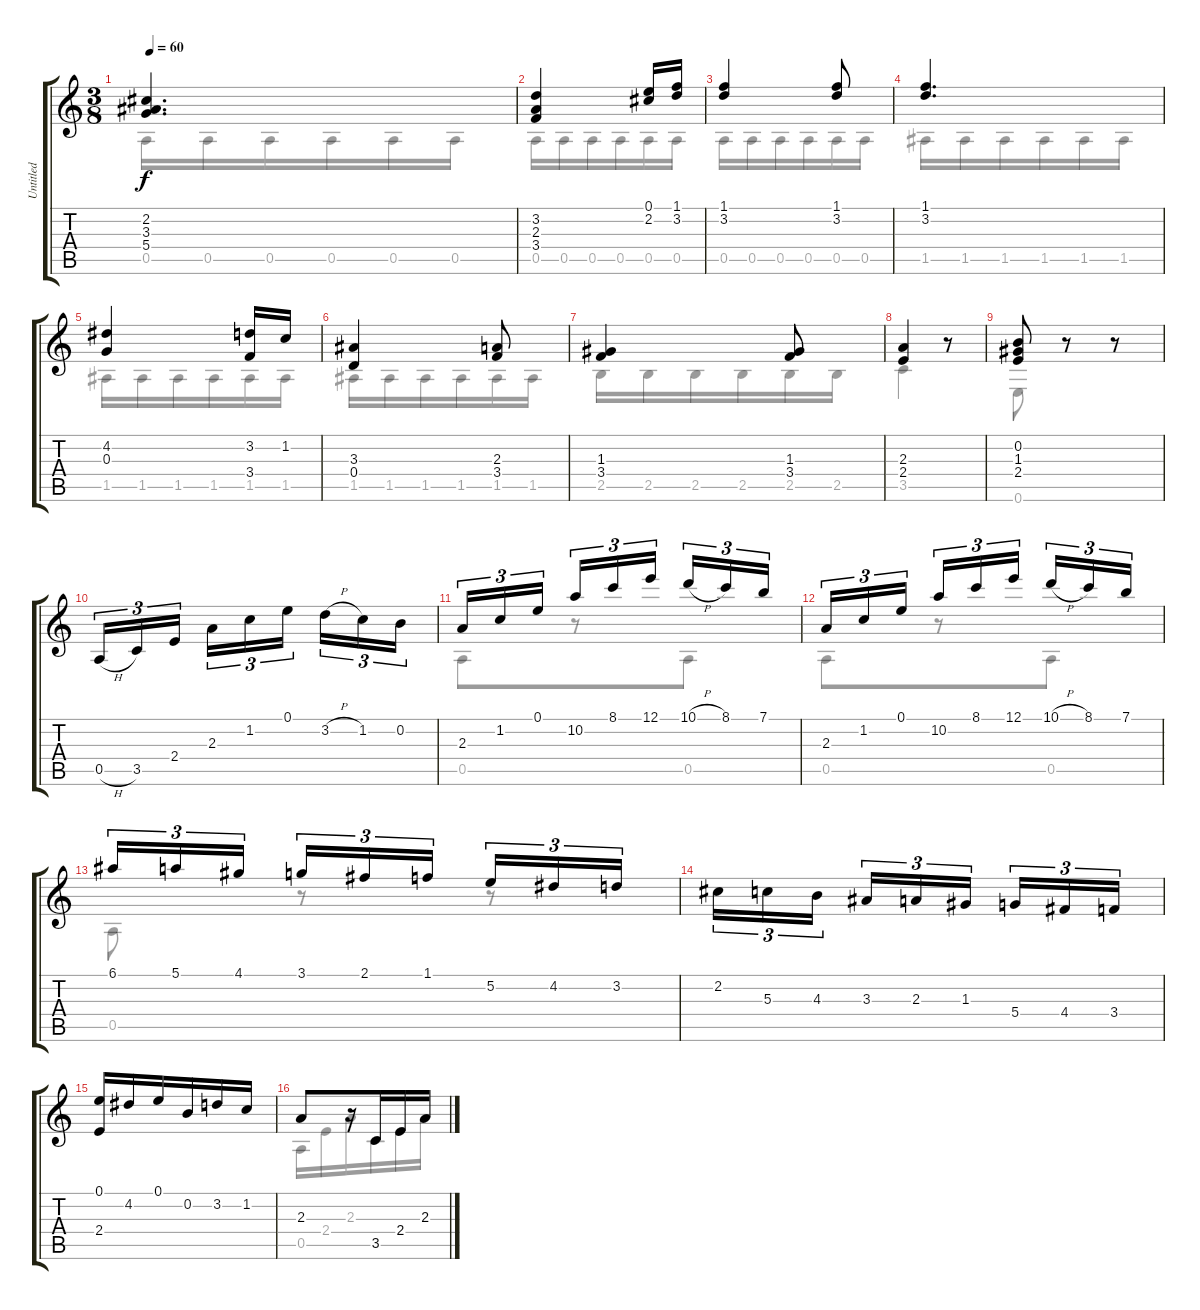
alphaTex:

\track ("Untitled" "Untitled") {instrument acousticguitarnylon}
\staff {score tabs}
\tuning (E4 B3 G3 D3 A2 E2) {hide}
\voice
\ts (3 8)
\tempo 60
\clef g2
\ks c
(2.2 3.3 5.4).4{d dy f} |
(3.2 2.3 3.4).4 (0.1 2.2).16 (1.1 3.2).16 |
(1.1 3.2).4 (1.1 3.2).8 |
(1.1 3.2).4{d} |
(4.2 0.3).4 (3.2 3.4).16 1.2.16 |
(3.3 0.4).4 (2.3 3.4).8 |
(1.3 3.4).4 (1.3 3.4).8 |
(2.3 2.4).4 r.8 |
(0.2 1.3 2.4).8 r.8 r.8 |
0.5{h}.16{tu (3 2)} 3.5.16{tu (3 2)} 2.4.16{tu (3 2)} 2.3.16{tu (3 2)} 1.2.16{tu (3 2)} 0.1.16{tu (3 2)} 3.2{h}.16{tu (3 2)} 1.2.16{tu (3 2)} 0.2.16{tu (3 2)} |
2.3.16{tu (3 2)} 1.2.16{tu (3 2)} 0.1.16{tu (3 2)} 10.2.16{tu (3 2)} 8.1.16{tu (3 2)} 12.1.16{tu (3 2)} 10.1{h}.16{tu (3 2)} 8.1.16{tu (3 2)} 7.1.16{tu (3 2)} |
2.3.16{tu (3 2)} 1.2.16{tu (3 2)} 0.1.16{tu (3 2)} 10.2.16{tu (3 2)} 8.1.16{tu (3 2)} 12.1.16{tu (3 2)} 10.1{h}.16{tu (3 2)} 8.1.16{tu (3 2)} 7.1.16{tu (3 2)} |
6.1.16{tu (3 2)} 5.1.16{tu (3 2)} 4.1.16{tu (3 2)} 3.1.16{tu (3 2)} 2.1.16{tu (3 2)} 1.1.16{tu (3 2)} 5.2.16{tu (3 2)} 4.2.16{tu (3 2)} 3.2.16{tu (3 2)} |
2.2.16{tu (3 2)} 5.3.16{tu (3 2)} 4.3.16{tu (3 2)} 3.3.16{tu (3 2)} 2.3.16{tu (3 2)} 1.3.16{tu (3 2)} 5.4.16{tu (3 2)} 4.4.16{tu (3 2)} 3.4.16{tu (3 2)} |
(0.1 2.4).16 4.2.16 0.1.16 0.2.16 3.2.16 1.2.16 |
2.3.8 r.16 3.5.16 2.4.16 2.3.16
\voice
\clef g2
\ottava regular
\simile none
\ks c
0.5.16{dy f} 0.5.16 0.5.16 0.5.16 0.5.16 0.5.16 |
0.5.16 0.5.16 0.5.16 0.5.16 0.5.16 0.5.16 |
0.5.16 0.5.16 0.5.16 0.5.16 0.5.16 0.5.16 |
1.5.16 1.5.16 1.5.16 1.5.16 1.5.16 1.5.16 |
1.5.16 1.5.16 1.5.16 1.5.16 1.5.16 1.5.16 |
1.5.16 1.5.16 1.5.16 1.5.16 1.5.16 1.5.16 |
2.5.16 2.5.16 2.5.16 2.5.16 2.5.16 2.5.16 |
3.5.4 r.8 |
0.6.8 r.8 r.8 |
|
0.5.8 r.8 0.5.8 |
0.5.8 r.8 0.5.8 |
0.5.8 r.8 r.8 |
|
|
0.5.16 2.4.16 2.3.16 3.5.16 2.4.16 2.3.16
